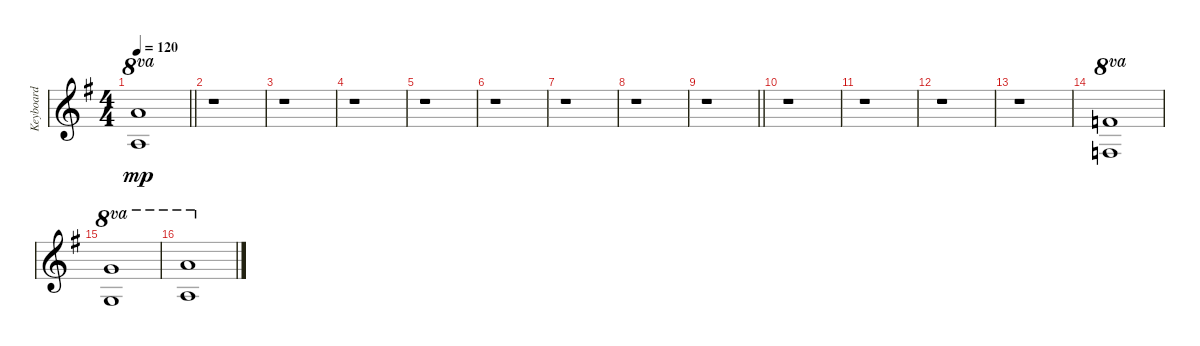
\track ("Keyboard" "Keyboard") {instrument musicbox}
\staff {score}
\tuning (E4 B3 G3 D3 A2 E2) {hide}
\ts (4 4)
\tempo 120
\clef g2
\barLineRight lightlight
\ks eminor
(17.1{t} 14.3{t}).1{ot 8va dy mp} |
\section ("" "")
r.1 |
r.1 |
r.1 |
r.1 |
r.1 |
r.1 |
r.1 |
\barLineRight lightlight
r.1 |
r.1 |
r.1 |
r.1 |
r.1 |
(13.1 10.3).1{ot 8va balance 7 instrument tubularbells} |
(15.1 12.3).1{ot 8va} |
(17.1 14.3).1{ot 8va}
